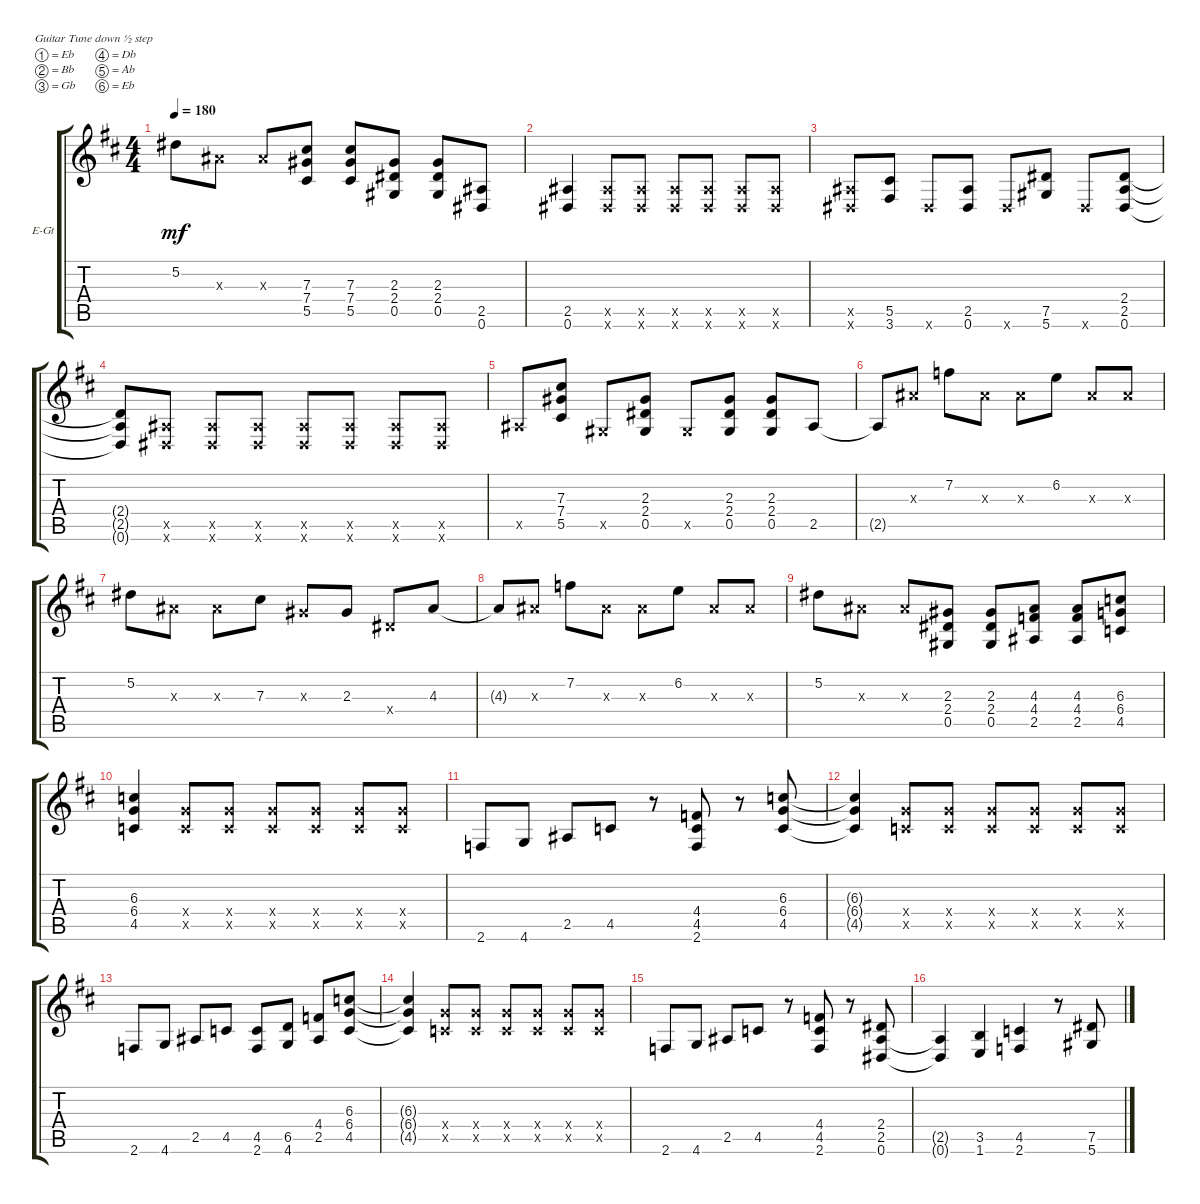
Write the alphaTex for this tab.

\defaultSystemsLayout 4
\bracketExtendMode groupsimilarinstruments
\firstSystemTrackNameOrientation horizontal
\otherSystemsTrackNameOrientation horizontal
\track ("Rithm Guitar 1" "E-Gt") {instrument distortionguitar}
\staff {score tabs}
\tuning (Eb4 Bb3 Gb3 Db3 Ab2 Eb2)
\ts (4 4)
\tempo 180
\clef g2
\ks bminor
5.2.8{dy mf} 4.3{x}.8 4.3{x}.8 (5.5 7.4 7.3).8 (7.3 7.4 5.5).8 (0.5 2.4 2.3).8 (0.5 2.4 2.3).8 (0.6 2.5).8 |
(0.6 2.5).4 (0.6{x} 2.5{x}).8 (0.6{x} 2.5{x}).8 (0.6{x} 2.5{x}).8 (0.6{x} 2.5{x}).8 (0.6{x} 2.5{x}).8 (0.6{x} 2.5{x}).8 |
(0.6{x} 2.5{x}).8 (3.6 5.5).8 0.6{x}.8 (0.6 2.5).8 0.6{x}.8 (5.6 7.5).8 0.6{x}.8 (0.6 2.5 2.4).8 |
(0.6{t} 2.5{t} 2.4{t}).8 (0.6{x} 2.5{x}).8 (0.6{x} 2.5{x}).8 (0.6{x} 2.5{x}).8 (0.6{x} 2.5{x}).8 (0.6{x} 2.5{x}).8 (0.6{x} 2.5{x}).8 (0.6{x} 2.5{x}).8 |
2.5{x}.8 (5.5 7.4 7.3).8 0.5{x}.8 (0.5 2.4 2.3).8 0.5{x}.8 (0.5 2.4 2.3).8 (0.5 2.4 2.3).8 2.5.8 |
2.5{t}.8 4.3{x}.8 7.2.8 4.3{x}.8 4.3{x}.8 6.2.8 4.3{x}.8 4.3{x}.8 |
5.2.8 4.3{x}.8 4.3{x}.8 7.3.8 2.3{x}.8 2.3.8 2.4{x}.8 4.3.8 |
4.3{t}.8 4.3{x}.8 7.2.8 4.3{x}.8 4.3{x}.8 6.2.8 4.3{x}.8 4.3{x}.8 |
5.2.8 4.3{x}.8 4.3{x}.8 (0.5 2.4 2.3).8 (2.3 2.4 0.5).8 (4.4 4.3 2.5).8 (4.4 2.5 4.3).8 (4.5 6.4 6.3).8 |
(4.5 6.4 6.3).4 (4.5{x} 6.4{x}).8 (4.5{x} 6.4{x}).8 (4.5{x} 6.4{x}).8 (4.5{x} 6.4{x}).8 (4.5{x} 6.4{x}).8 (4.5{x} 6.4{x}).8 |
2.6.8 4.6.8 2.5.8 4.5.8 r.8 (2.6 4.5 4.4).8 r.8 (4.5 6.4 6.3).8 |
(4.5{t} 6.4{t} 6.3{t}).4 (4.5{x} 6.4{x}).8 (4.5{x} 6.4{x}).8 (4.5{x} 6.4{x}).8 (4.5{x} 6.4{x}).8 (4.5{x} 6.4{x}).8 (4.5{x} 6.4{x}).8 |
2.6.8 4.6.8 2.5.8 4.5.8 (2.6 4.5).8 (4.6 6.5).8 (2.5 4.4).8 (4.5 6.4 6.3).8 |
(4.5{t} 6.4{t} 6.3{t}).4 (4.5{x} 6.4{x}).8 (4.5{x} 6.4{x}).8 (4.5{x} 6.4{x}).8 (4.5{x} 6.4{x}).8 (4.5{x} 6.4{x}).8 (4.5{x} 6.4{x}).8 |
2.6.8 4.6.8 2.5.8 4.5.8 r.8 (2.6 4.4 4.5).8 r.8 (2.4 2.5 0.6).8 |
(0.6{t} 2.5{t}).4 (1.6 3.5).4 (2.6 4.5).4 r.8 (5.6 7.5).8
